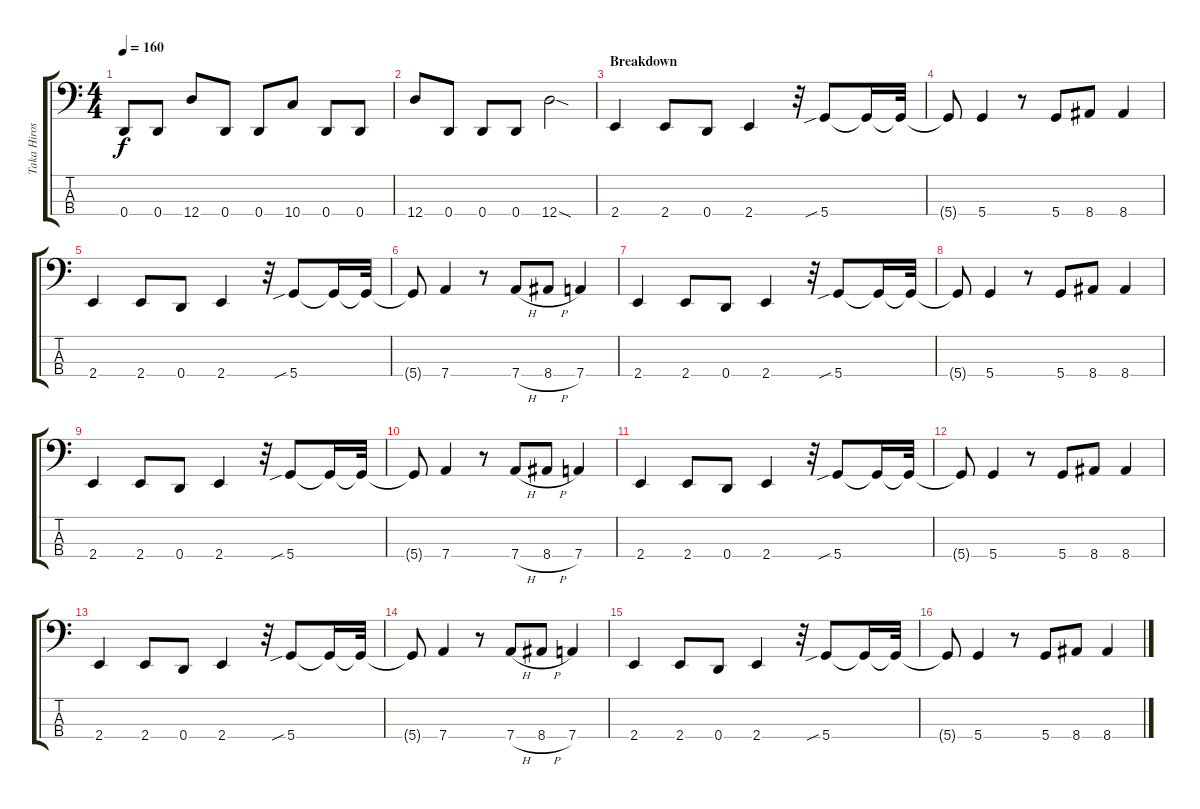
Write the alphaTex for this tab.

\track ("Taka Hirose (Bass)" "Taka Hiros") {instrument electricbasspick}
\staff {score tabs}
\tuning (G2 D2 A1 D1) {hide}
\ts (4 4)
\tempo 160
\clef f4
\ks c
0.4.8{dy f} 0.4.8 12.4.8 0.4.8 0.4.8 10.4.8 0.4.8 0.4.8 |
12.4.8 0.4.8 0.4.8 0.4.8 12.4{sod}.2 |
\section ("" "Breakdown")
2.4.4 2.4.8 0.4.8 2.4.4 r.32 5.4{sib}.8 5.4{t}.16 5.4{t}.32 |
5.4{t}.8 5.4.4 r.8 5.4.8 8.4.8 8.4.4 |
2.4.4 2.4.8 0.4.8 2.4.4 r.32 5.4{sib}.8 5.4{t}.16 5.4{t}.32 |
5.4{t}.8 7.4.4 r.8 7.4{h}.8 8.4{h}.8 7.4.4 |
2.4.4 2.4.8 0.4.8 2.4.4 r.32 5.4{sib}.8 5.4{t}.16 5.4{t}.32 |
5.4{t}.8 5.4.4 r.8 5.4.8 8.4.8 8.4.4 |
2.4.4 2.4.8 0.4.8 2.4.4 r.32 5.4{sib}.8 5.4{t}.16 5.4{t}.32 |
5.4{t}.8 7.4.4 r.8 7.4{h}.8 8.4{h}.8 7.4.4 |
2.4.4 2.4.8 0.4.8 2.4.4 r.32 5.4{sib}.8 5.4{t}.16 5.4{t}.32 |
5.4{t}.8 5.4.4 r.8 5.4.8 8.4.8 8.4.4 |
2.4.4 2.4.8 0.4.8 2.4.4 r.32 5.4{sib}.8 5.4{t}.16 5.4{t}.32 |
5.4{t}.8 7.4.4 r.8 7.4{h}.8 8.4{h}.8 7.4.4 |
2.4.4 2.4.8 0.4.8 2.4.4 r.32 5.4{sib}.8 5.4{t}.16 5.4{t}.32 |
5.4{t}.8 5.4.4 r.8 5.4.8 8.4.8 8.4.4
